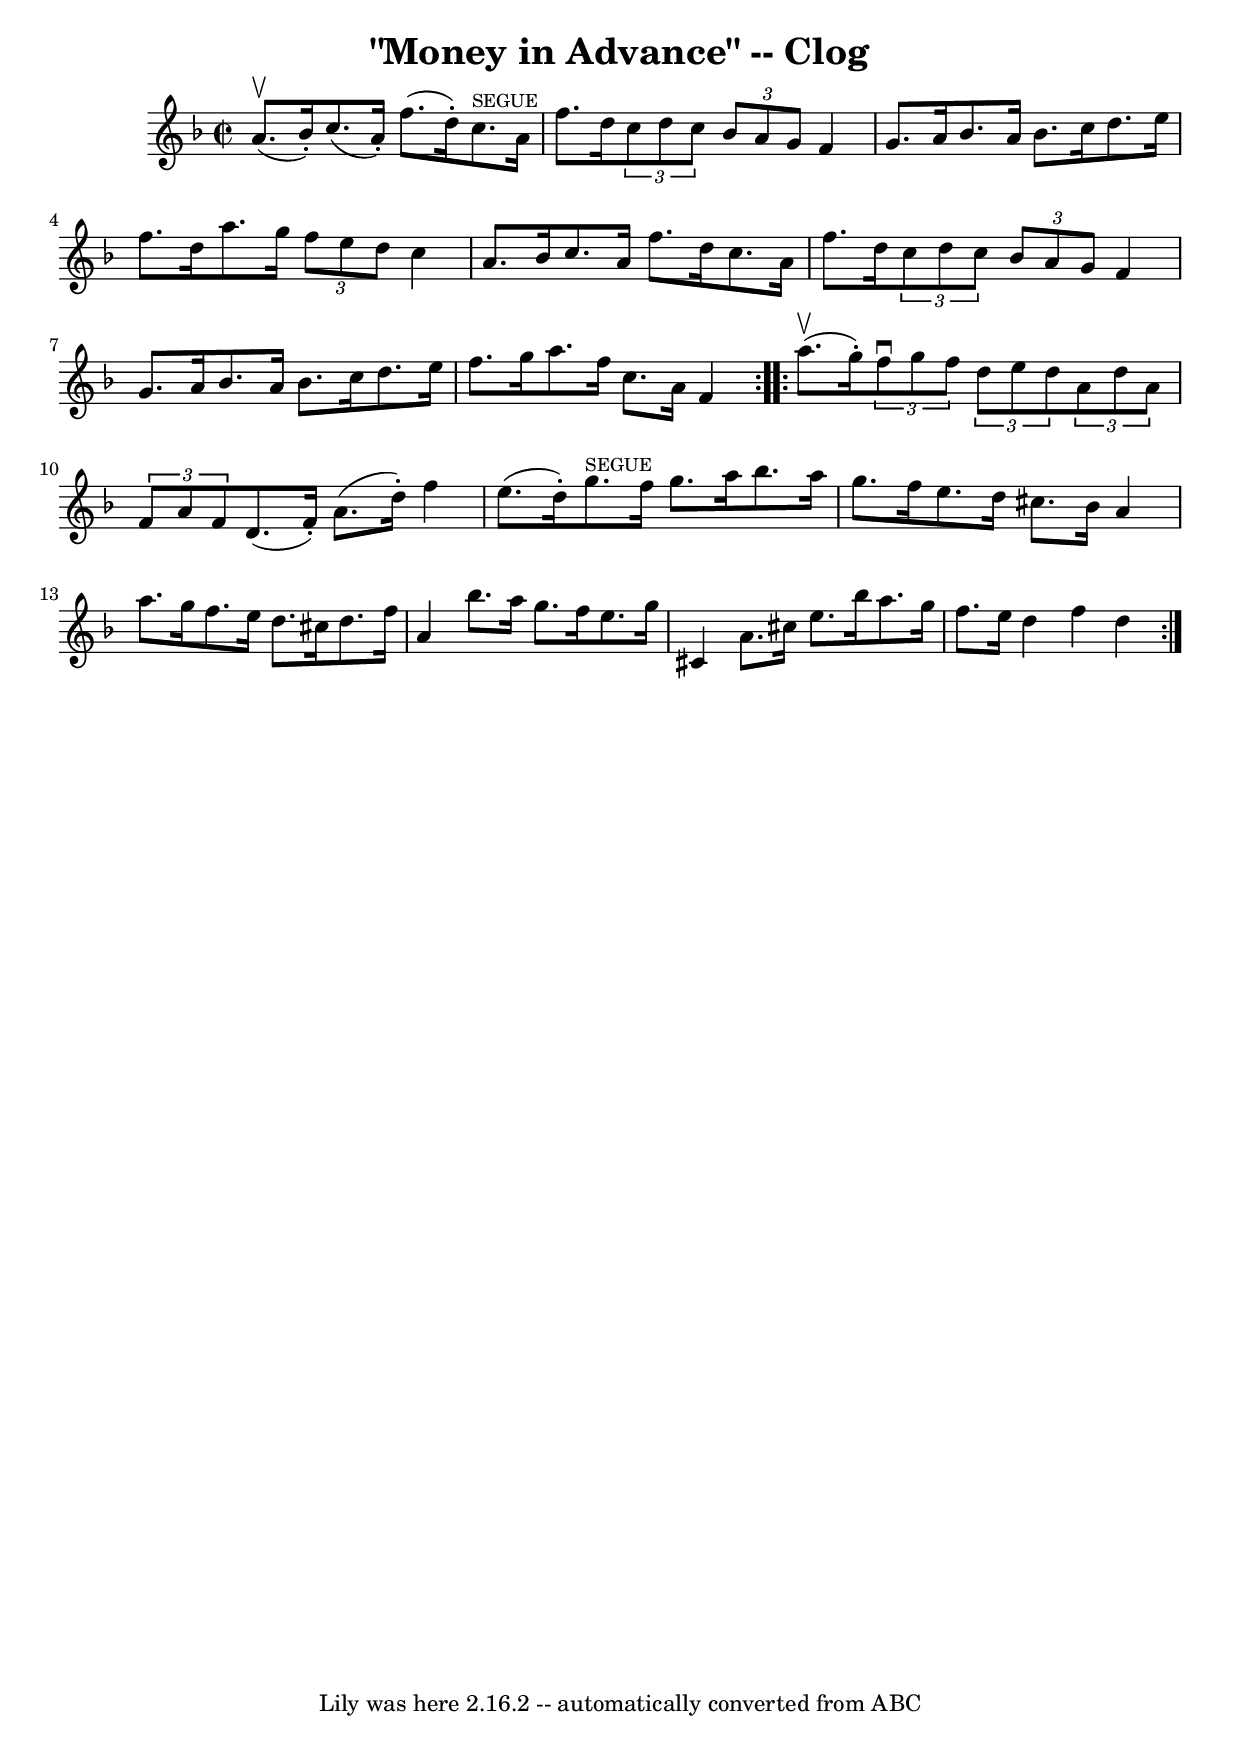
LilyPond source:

\version "2.7.40"
\include "Mammoth.ily"
\header {
	%% book = "Ryan's Mammoth Collection"
	crossRefNumber = "1"
	footnotes = "\\\\154 918"
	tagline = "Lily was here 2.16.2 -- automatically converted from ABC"
	title = "\"Money in Advance\" -- Clog"
}
voicedefault =  {
\set Score.defaultBarType = "empty"

\repeat volta 2 {
\override Staff.TimeSignature #'style = #'C
 \time 2/2 \key f \major a'8.^\upbow(bes'16 -.) |
 c''8. (
a'16 -.) f''8. (d''16 -.) c''8.^\segue a'16 f''8. d''16  
  |
   \times 2/3 { c''8 d''8 c''8  }   \times 2/3 { bes'8    
a'8 g'8  } f'4 g'8. a'16    |
 bes'8. a'16 bes'8.    
c''16 d''8. e''16 f''8. d''16    |
 a''8. g''16  
\times 2/3 { f''8 e''8 d''8  } c''4 a'8. bes'16    |
     
c''8. a'16 f''8. d''16 c''8. a'16 f''8. d''16    |
  
 \times 2/3 { c''8 d''8 c''8  } \times 2/3 { bes'8 a'8 g'8  }   
f'4 g'8. a'16    |
 bes'8. a'16 bes'8. c''16 d''8.    
e''16 f''8. g''16    |
 a''8. f''16 c''8. a'16 f'4  
}     \repeat volta 2 { a''8.^\upbow(g''16 -.) |
     
\times 2/3 { f''8^\downbow g''8 f''8  } \times 2/3 { d''8 e''8    
d''8  }   \times 2/3 { a'8 d''8 a'8  } \times 2/3 { f'8 a'8 f'8 
 }   |
 d'8. (f'16 -.) a'8. (d''16 -.) f''4 e''8. (
d''16 -.)   |
 g''8.^\segue f''16 g''8. a''16    
bes''8. a''16 g''8. f''16    |
 e''8. d''16 cis''8.    
bes'16 a'4 a''8. g''16    |
 f''8. e''16 d''8.    
cis''16 d''8. f''16 a'4    |
 bes''8. a''16 g''8.    
f''16 e''8. g''16 cis'4    |
 a'8. cis''16 e''8.    
bes''16 a''8. g''16 f''8. e''16    |
 d''4 f''4    
d''4  }   
}

\score{
    <<

	\context Staff="default"
	{
	    \voicedefault 
	}

    >>
	\layout {
	}
	\midi {}
}
